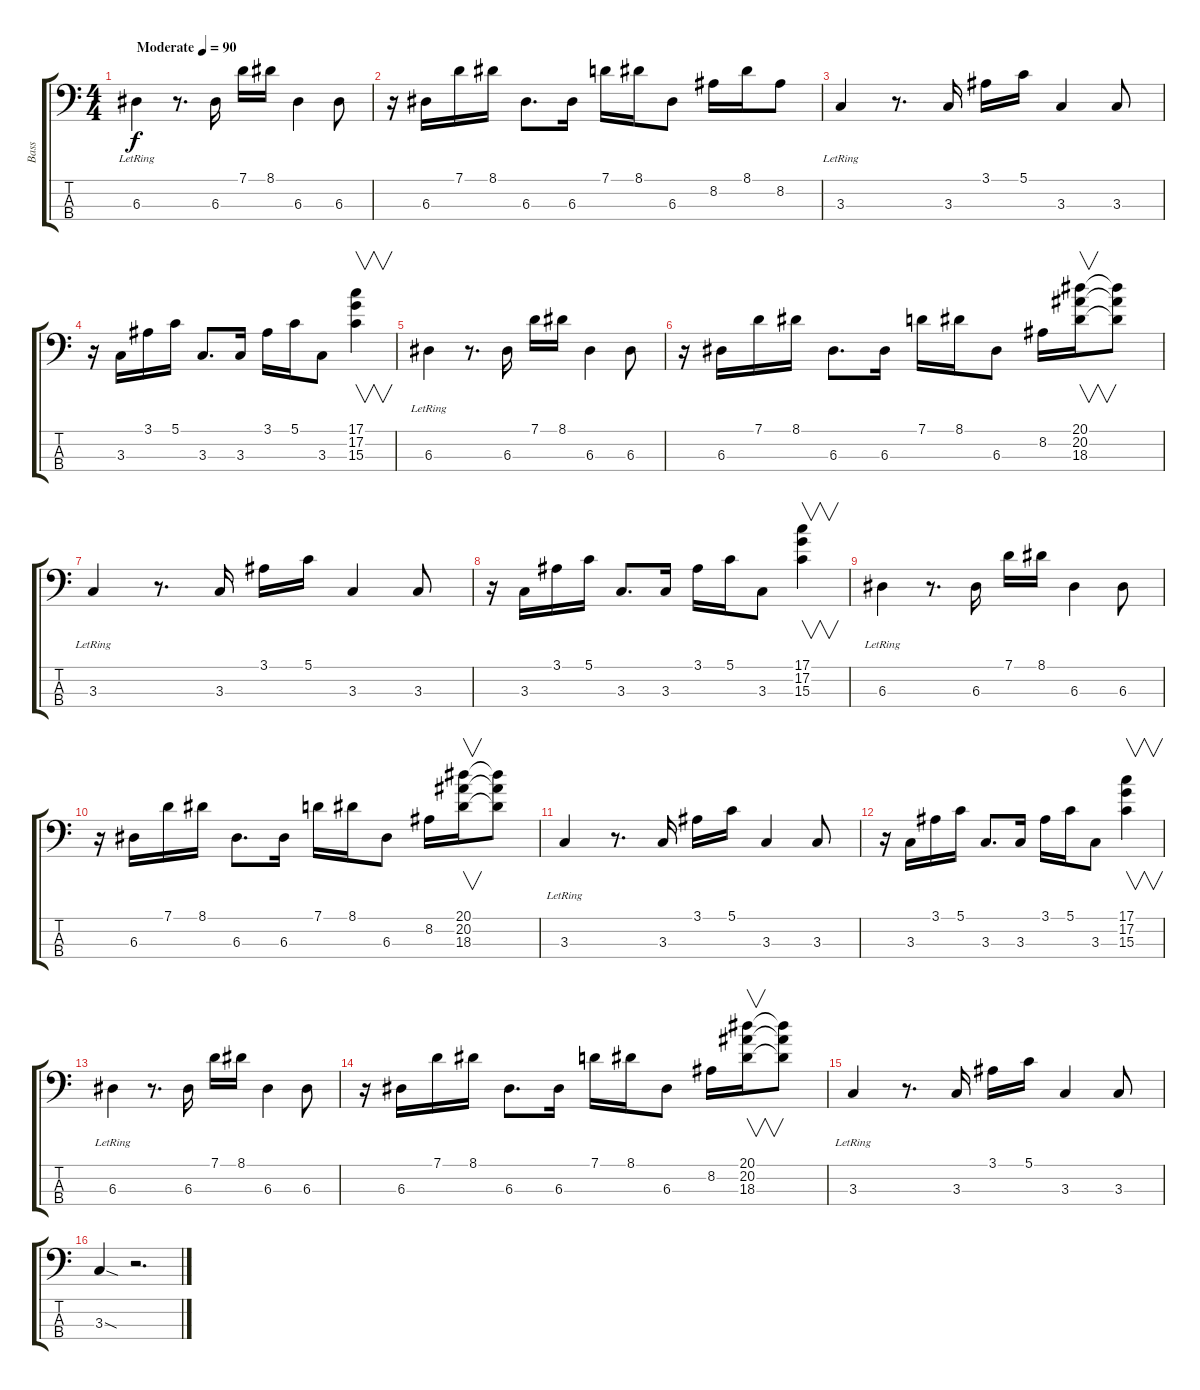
\track ("Bass" "Bass") {instrument electricbassfinger}
\staff {score tabs}
\tuning (G2 D2 A1 E1) {hide}
\ts (4 4)
\tempo (90 "Moderate")
\clef f4
\ks c
6.3{lr}.4{dy f instrument electricbassfinger} r.8{d} 6.3.16 7.1.16 8.1.16 6.3.4 6.3.8 |
r.16 6.3.16 7.1.16 8.1.16 6.3.8{d} 6.3.16 7.1.16 8.1.16 6.3.8 8.2.16 8.1.16 8.2.8 |
3.3{lr}.4 r.8{d} 3.3.16 3.1.16 5.1.16 3.3.4 3.3.8 |
r.16 3.3.16 3.1.16 5.1.16 3.3.8{d} 3.3.16 3.1.16 5.1.16 3.3.8 (17.1 17.2 15.3).4{v} |
6.3{lr}.4 r.8{d} 6.3.16 7.1.16 8.1.16 6.3.4 6.3.8 |
r.16 6.3.16 7.1.16 8.1.16 6.3.8{d} 6.3.16 7.1.16 8.1.16 6.3.8 8.2.16 (20.1 20.2 18.3).16{v} (20.1{t} 20.2{t} 18.3{t}).8 |
3.3{lr}.4 r.8{d} 3.3.16 3.1.16 5.1.16 3.3.4 3.3.8 |
r.16 3.3.16 3.1.16 5.1.16 3.3.8{d} 3.3.16 3.1.16 5.1.16 3.3.8 (17.1 17.2 15.3).4{v} |
6.3{lr}.4 r.8{d} 6.3.16 7.1.16 8.1.16 6.3.4 6.3.8 |
r.16 6.3.16 7.1.16 8.1.16 6.3.8{d} 6.3.16 7.1.16 8.1.16 6.3.8 8.2.16 (20.1 20.2 18.3).16{v} (20.1{t} 20.2{t} 18.3{t}).8 |
3.3{lr}.4 r.8{d} 3.3.16 3.1.16 5.1.16 3.3.4 3.3.8 |
r.16 3.3.16 3.1.16 5.1.16 3.3.8{d} 3.3.16 3.1.16 5.1.16 3.3.8 (17.1 17.2 15.3).4{v} |
6.3{lr}.4 r.8{d} 6.3.16 7.1.16 8.1.16 6.3.4 6.3.8 |
r.16 6.3.16 7.1.16 8.1.16 6.3.8{d} 6.3.16 7.1.16 8.1.16 6.3.8 8.2.16 (20.1 20.2 18.3).16{v} (20.1{t} 20.2{t} 18.3{t}).8 |
3.3{lr}.4 r.8{d} 3.3.16 3.1.16 5.1.16 3.3.4 3.3.8 |
3.3{sod}.4 r.2{d}
